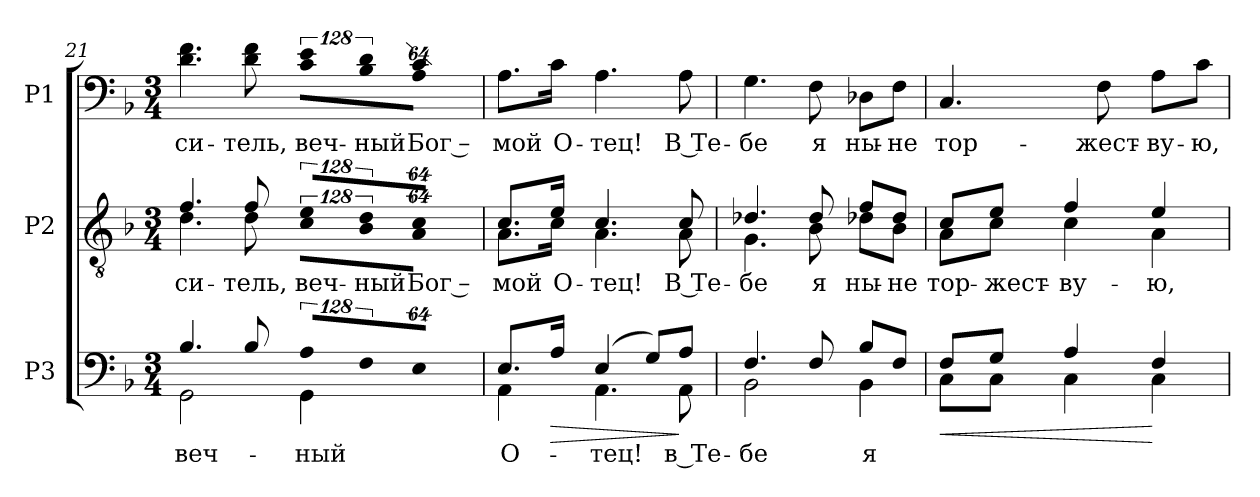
**kern	**text	**dynam	**kern	**text	**kern	**text
*part3	*part3	*part3	*part2	*part2	*part1	*part1
*staff3	*staff3	*staff3	*staff2	*staff2	*staff1	*staff1
*I"P3	*	*	*I"P2	*	*I"P1	*
*clefF4	*	*	*clefGv2	*	*clefF4	*
*	*	*	*ITrd7c12	*	*	*
*k[b-]	*	*	*k[b-]	*	*k[b-]	*
*F:	*	*	*F:	*	*F:	*
*M3/4	*	*	*M3/4	*	*M3/4	*
=21	=21	=21	=21	=21	=21	=21
*^	*	*	*	*	*	*
!	!	!LO:LY:b:color=#000000	!	!	!	!	!
*	*	*	*	*^	*	*	*
!	!	!	!	!	!	!LO:LY:b:color=#000000	!	!
!	!	!	!	!	!	!	!	!LO:LY:b:color=#000000
4.B-i/	2GGi\	веч-	.	4.Fi/	4.Di\	си-	4.di\ 4.fi	си-
!	!	!	!	!	!	!LO:LY:b:color=#000000	!	!
!	!	!	!	!	!	!	!	!LO:LY:b:color=#000000
8B-i/	.	.	.	8Fi/	8Di\	тель,	8di\ 8fi	тель,
!LO:N:vis=8	!	!	!	!	!	!	!	!
!	!	!LO:LY:b:color=#000000	!	!LO:N:vis=8	!LO:N:vis=8	!	!	!
!	!	!	!	!	!	!LO:LY:b:color=#000000	!LO:N:vis=8	!
!	!	!	!	!	!	!	!	!LO:LY:b:color=#000000
1024%85Ai/L	4GGi\	ный	.	1024%85Ei/L	1024%85Ci\L	веч-	1024%85ci\ 1024%85ei\L	веч-
!LO:N:vis=8	!	!	!	!LO:N:vis=8	!LO:N:vis=8	!	!	!
!	!	!	!	!	!	!LO:LY:b:color=#000000	!LO:N:vis=8	!
!	!	!	!	!	!	!	!	!LO:LY:b:color=#000000
1024%85Fi/	.	.	.	1024%85Di/	1024%85BB-i\	ный	1024%85B-i\ 1024%85di\	ный
!LO:N:vis=8	!	!	!	!LO:N:vis=8	!LO:N:vis=8	!	!	!
!	!	!	!	!	!	!LO:LY:b:color=#000000	!LO:N:vis=8	!
!	!	!	!	!	!	!	!	!LO:LY:b:color=#000000
512%43Ei/J	.	.	.	512%43Ci/J	512%43AAi\J	Бог –	512%43Ai\ 512%43ci\J	Бог –
=22	=22	=22	=22	=22	=22	=22	=22	=22
!	!	!LO:LY:b:color=#000000	!	!	!	!	!	!
!	!	!	!	!	!	!LO:LY:b:color=#000000	!	!
!	!	!	!	!	!	!	!	!LO:LY:b:color=#000000
8.Ei/L	4AAi\	О-	.	8.Ci/L	8.AAi\L	мой	8.Ai\L	мой
!	!	!	!LO:HP:b	!	!	!	!	!
!	!	!	!	!	!	!LO:LY:b:color=#000000	!	!
!	!	!	!	!	!	!	!	!LO:LY:b:color=#000000
16Ai/Jk	.	.	>	16Ei/Jk	16Ci\Jk	О-	16ci\Jk	О-
!	!	!LO:LY:b:color=#000000	!	!	!	!	!	!
!	!	!	!	!	!	!LO:LY:b:color=#000000	!	!
!	!	!	!	!	!	!	!	!LO:LY:b:color=#000000
(4Ei/	4.AAi\	тец!	.	4.Ci/	4.AAi\	тец!	4.Ai\	тец!
8Gi/L)	.	.	.	.	.	.	.	.
!	!	!LO:LY:b:color=#000000	!	!	!	!	!	!
!	!	!	!	!	!	!LO:LY:b:color=#000000	!	!
!	!	!	!	!	!	!	!	!LO:LY:b:color=#000000
8Ai/J	8AAi\	в Те-	]	8Ci/	8AAi\	В Те-	8Ai\	В Те-
=23	=23	=23	=23	=23	=23	=23	=23	=23
!	!	!LO:LY:b:color=#000000	!	!	!	!	!	!
!	!	!	!	!	!	!LO:LY:b:color=#000000	!	!
!	!	!	!	!	!	!	!	!LO:LY:b:color=#000000
4.Fi/	2BB-i\	бе	.	4.D-Xi/	4.GGi\	бе	4.Gi\	бе
!	!	!	!	!	!	!LO:LY:b:color=#000000	!	!
!	!	!	!	!	!	!	!	!LO:LY:b:color=#000000
8Fi/	.	.	.	8D-i/	8BB-i\	я	8Fi\	я
!	!	!LO:LY:b:color=#000000	!	!	!	!	!	!
!	!	!	!	!	!	!LO:LY:b:color=#000000	!	!
!	!	!	!	!	!	!	!	!LO:LY:b:color=#000000
8B-i/L	4BB-i\	я	.	8Fi/L	8D-Xi\L	ны-	8D-Xi\L	ны-
!	!	!	!	!	!	!LO:LY:b:color=#000000	!	!
!	!	!	!	!	!	!	!	!LO:LY:b:color=#000000
8Fi/J	.	.	.	8D-i/J	8BB-i\J	не	8Fi\J	не
!!LO:LB:g=z
=24	=24	=24	=24	=24	=24	=24	=24	=24
!	!	!	!LO:HP:b	!	!	!	!	!
!	!	!	!	!	!	!LO:LY:b:color=#000000	!	!
!	!	!	!	!	!	!	!	!LO:LY:b:color=#000000
8Fi/L	8Ci\L	.	<	8Ci/L	8AAi\L	тор-	4.Ci/	тор-
!	!	!	!	!	!	!LO:LY:b:color=#000000	!	!
8Gi/J	8Ci\J	.	.	8Ei/J	8Ci\J	жест-	.	.
!	!	!	!	!	!	!LO:LY:b:color=#000000	!	!
4Ai/	4Ci\	.	.	4Fi/	4Ci\	ву-	.	.
!	!	!	!	!	!	!	!	!LO:LY:b:color=#000000
.	.	.	.	.	.	.	8Fi\	жест-
!	!	!	!	!	!	!LO:LY:b:color=#000000	!	!
!	!	!	!	!	!	!	!	!LO:LY:b:color=#000000
4Fi/	4Ci\	.	[	4Ei/	4AAi\	ю,	8Ai\L	ву-
!	!	!	!	!	!	!	!	!LO:LY:b:color=#000000
.	.	.	.	.	.	.	8ci\J	ю,
*v	*v	*	*	*	*	*	*	*
*	*	*	*v	*v	*	*	*
=	=	=	=	=	=	=
*-	*-	*-	*-	*-	*-	*-
